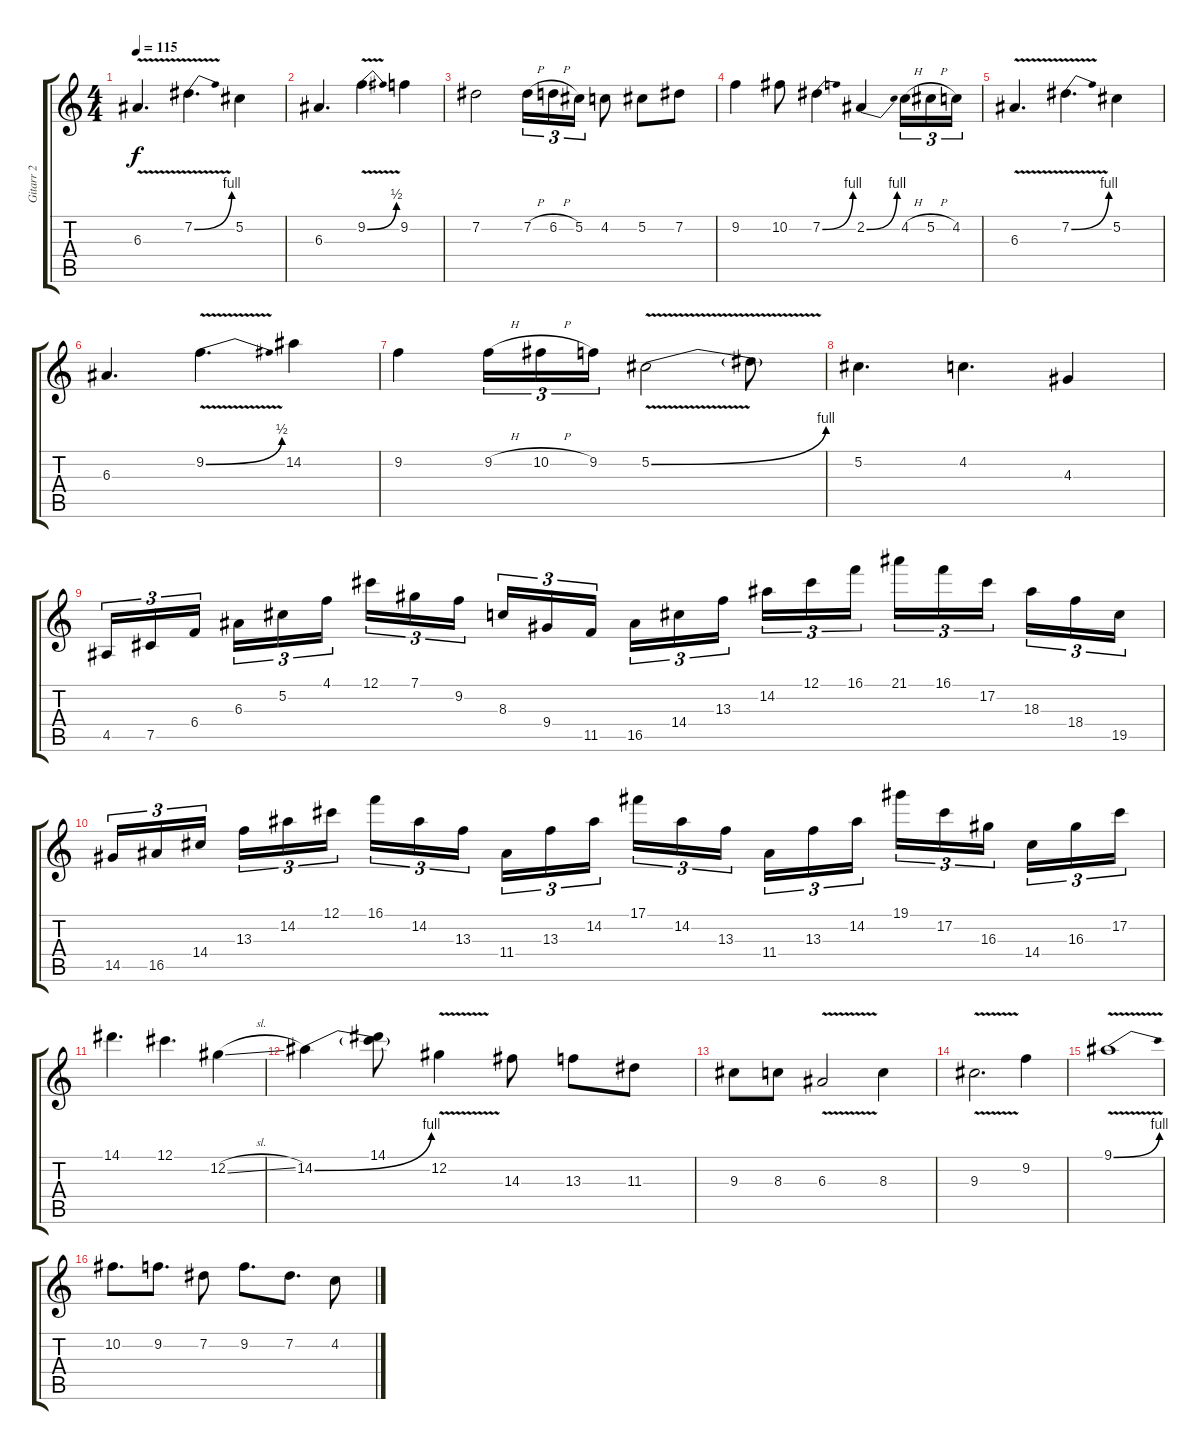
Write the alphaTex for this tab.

\track ("Gitarr 2" "Gitarr 2") {instrument overdrivenguitar}
\staff {score tabs}
\tuning (Db4 Ab3 E3 B2 Gb2 Db2) {hide}
\ts (4 4)
\tempo 115
\clef g2
\ks c
6.3{v}.4{d dy f} 7.2{be (bend 0 0 60 4) v}.4{d} 5.2.4 |
6.3.4{d} 9.2{be (bend 0 0 60 2) v}.4{d} 9.2.4 |
7.2.2 7.2{h}.16{tu (3 2)} 6.2{h}.16{tu (3 2)} 5.2.16{tu (3 2)} 4.2.8 5.2.8 7.2.8 |
9.2.4 10.2.8 7.2{be (bend 0 0 60 4)}.4 2.2{be (bend 0 0 60 4)}.4 4.2{h}.16{tu (3 2)} 5.2{h}.16{tu (3 2)} 4.2.16{tu (3 2)} |
6.3{v}.4{d} 7.2{be (bend 0 0 60 4) v}.4{d} 5.2.4 |
6.3.4{d} 9.2{be (bend 0 0 60 2) v}.4{d} 14.2.4 |
9.2.4 9.2{h}.16{tu (3 2)} 10.2{h}.16{tu (3 2)} 9.2.16{tu (3 2)} 5.2{be (bend 0 0 60 4) v}.2 5.2{t}.8 |
5.2.4{d} 4.2.4{d} 4.3.4 |
4.5.16{tu (3 2)} 7.5.16{tu (3 2)} 6.4.16{tu (3 2) beam splitsecondary} 6.3.16{tu (3 2)} 5.2.16{tu (3 2)} 4.1.16{tu (3 2)} 12.1.16{tu (3 2)} 7.1.16{tu (3 2)} 9.2.16{tu (3 2) beam splitsecondary} 8.3.16{tu (3 2)} 9.4.16{tu (3 2)} 11.5.16{tu (3 2)} 16.5.16{tu (3 2)} 14.4.16{tu (3 2)} 13.3.16{tu (3 2) beam splitsecondary} 14.2.16{tu (3 2)} 12.1.16{tu (3 2)} 16.1.16{tu (3 2)} 21.1.16{tu (3 2)} 16.1.16{tu (3 2)} 17.2.16{tu (3 2) beam splitsecondary} 18.3.16{tu (3 2)} 18.4.16{tu (3 2)} 19.5.16{tu (3 2)} |
14.5.16{tu (3 2)} 16.5.16{tu (3 2)} 14.4.16{tu (3 2) beam splitsecondary} 13.3.16{tu (3 2)} 14.2.16{tu (3 2)} 12.1.16{tu (3 2)} 16.1.16{tu (3 2)} 14.2.16{tu (3 2)} 13.3.16{tu (3 2) beam splitsecondary} 11.4.16{tu (3 2)} 13.3.16{tu (3 2)} 14.2.16{tu (3 2)} 17.1.16{tu (3 2)} 14.2.16{tu (3 2)} 13.3.16{tu (3 2) beam splitsecondary} 11.4.16{tu (3 2)} 13.3.16{tu (3 2)} 14.2.16{tu (3 2)} 19.1.16{tu (3 2)} 17.2.16{tu (3 2)} 16.3.16{tu (3 2) beam splitsecondary} 14.4.16{tu (3 2)} 16.3.16{tu (3 2)} 17.2.16{tu (3 2)} |
14.1.4{d} 12.1.4{d} 12.2{sl}.4 |
14.2{be (bend 0 0 60 4)}.4 (14.1 14.2{t}).8 12.2{v}.4 14.3.8 13.3.8 11.3.8 |
9.3.8 8.3.8 6.3{v}.2 8.3.4 |
9.3{v}.2{d} 9.2.4 |
9.1{be (bend 0 0 60 4) v}.1 |
10.2.8{d} 9.2.8{d} 7.2.8 9.2.8{d} 7.2.8{d} 4.2.8
